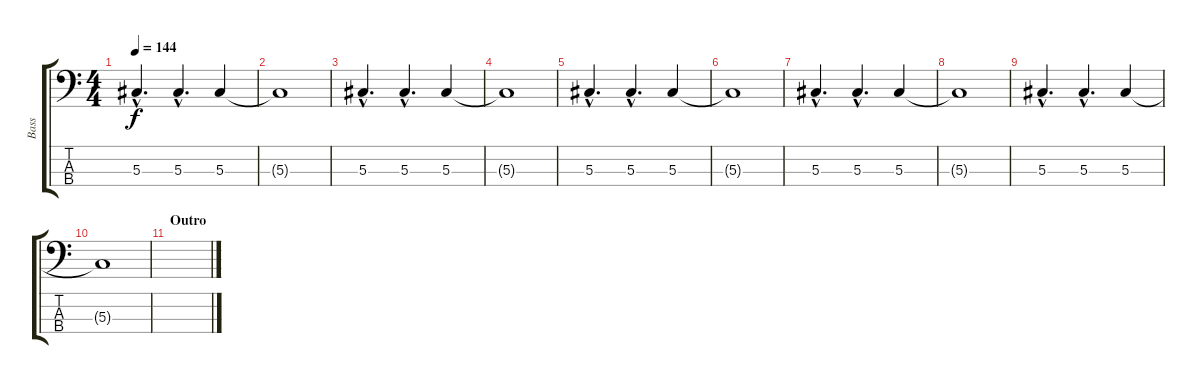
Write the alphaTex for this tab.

\track ("Bass" "Bass") {instrument electricbasspick}
\staff {score tabs}
\tuning (Gb2 Db2 Ab1 Eb1) {hide}
\ts (4 4)
\tempo 144
\clef f4
\ks c
5.3{hac}.4{d dy f} 5.3{hac}.4{d} 5.3.4 |
5.3{t}.1 |
5.3{hac}.4{d} 5.3{hac}.4{d} 5.3.4 |
5.3{t}.1 |
5.3{hac}.4{d} 5.3{hac}.4{d} 5.3.4 |
5.3{t}.1 |
5.3{hac}.4{d} 5.3{hac}.4{d} 5.3.4 |
5.3{t}.1 |
5.3{hac}.4{d} 5.3{hac}.4{d} 5.3.4 |
5.3{t}.1 |
\section ("" "Outro")
